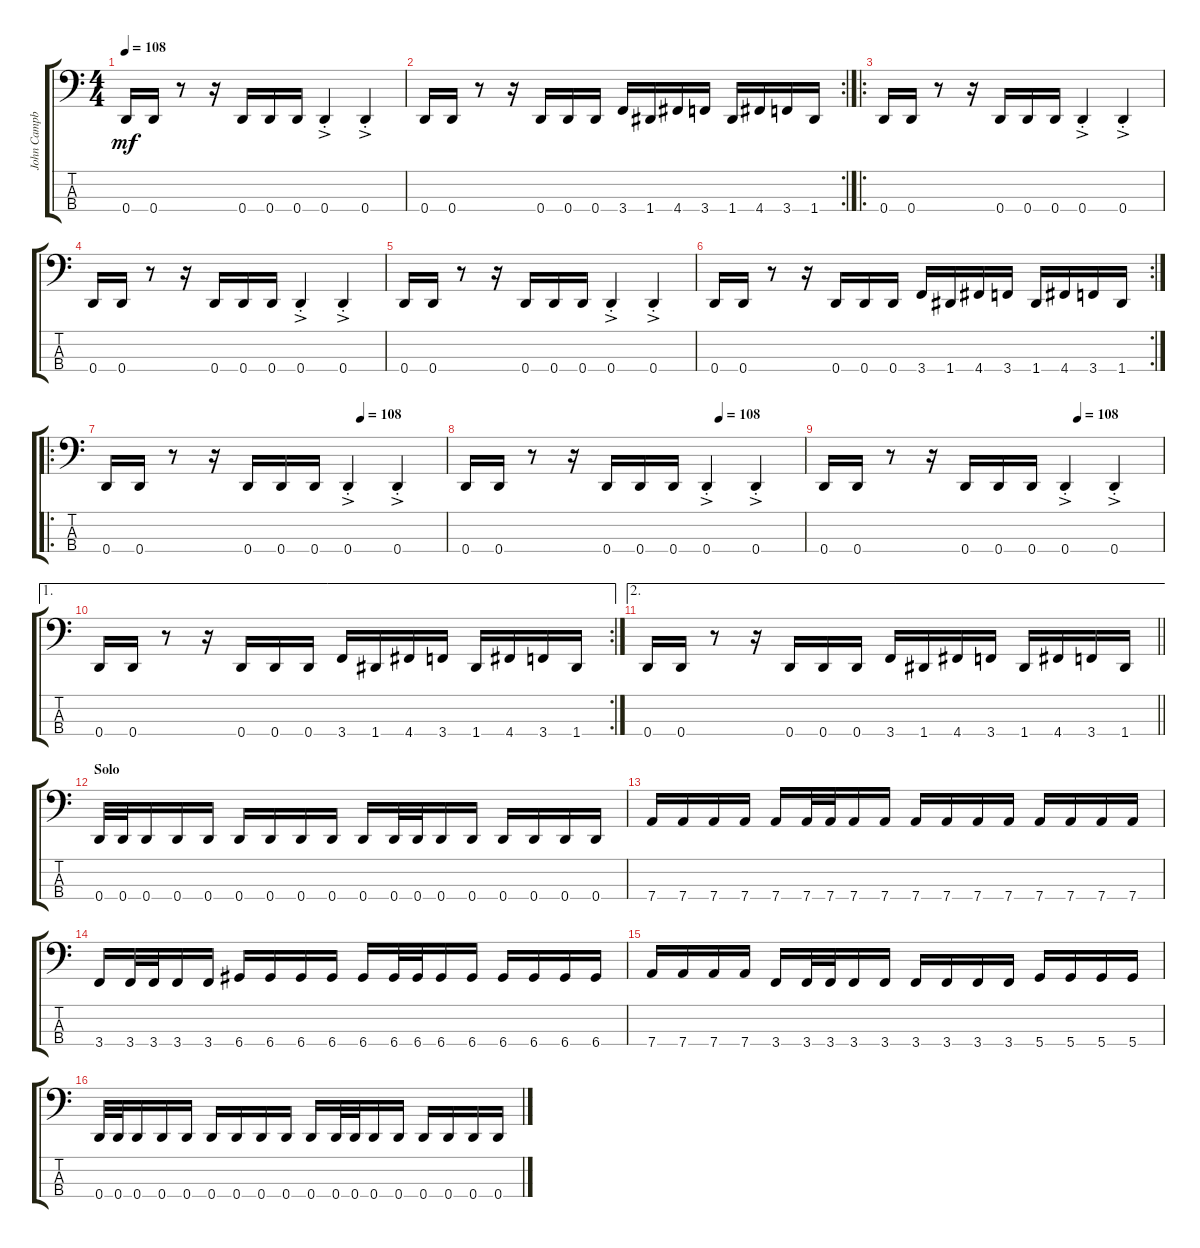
\track ("John Campbell (Bass Guitar)" "John Campb") {instrument electricbassfinger}
\staff {score tabs}
\tuning (G2 D2 A1 D1) {hide}
\ts (4 4)
\tempo 108
\clef f4
\ks c
0.4.16{dy mf} 0.4.16 r.8 r.16 0.4.16 0.4.16 0.4.16 0.4{ac st}.4 0.4{ac st}.4 |
\rc 2
0.4.16 0.4.16 r.8 r.16 0.4.16 0.4.16 0.4.16 3.4.16 1.4.16 4.4.16 3.4.16 1.4.16 4.4.16 3.4.16 1.4.16 |
\ro
0.4.16 0.4.16 r.8 r.16 0.4.16 0.4.16 0.4.16 0.4{ac st}.4 0.4{ac st}.4 |
0.4.16 0.4.16 r.8 r.16 0.4.16 0.4.16 0.4.16 0.4{ac st}.4 0.4{ac st}.4 |
0.4.16 0.4.16 r.8 r.16 0.4.16 0.4.16 0.4.16 0.4{ac st}.4 0.4{ac st}.4 |
\rc 2
0.4.16 0.4.16 r.8 r.16 0.4.16 0.4.16 0.4.16 3.4.16 1.4.16 4.4.16 3.4.16 1.4.16 4.4.16 3.4.16 1.4.16 |
\ro
\tempo (108 0.75)
0.4.16 0.4.16 r.8 r.16 0.4.16 0.4.16 0.4.16 0.4{ac st}.4 0.4{ac st}.4 |
\tempo (108 0.75)
0.4.16 0.4.16 r.8 r.16 0.4.16 0.4.16 0.4.16 0.4{ac st}.4 0.4{ac st}.4 |
\tempo (108 0.75)
0.4.16 0.4.16 r.8 r.16 0.4.16 0.4.16 0.4.16 0.4{ac st}.4 0.4{ac st}.4 |
\ae 1
\rc 2
0.4.16 0.4.16 r.8 r.16 0.4.16 0.4.16 0.4.16 3.4.16 1.4.16 4.4.16 3.4.16 1.4.16 4.4.16 3.4.16 1.4.16 |
\ae 2
\barLineRight lightlight
0.4.16 0.4.16 r.8 r.16 0.4.16 0.4.16 0.4.16 3.4.16 1.4.16 4.4.16 3.4.16 1.4.16 4.4.16 3.4.16 1.4.16 |
\section ("" "Solo")
0.4.32 0.4.32 0.4.16 0.4.16 0.4.16 0.4.16 0.4.16 0.4.16 0.4.16 0.4.16 0.4.32 0.4.32 0.4.16 0.4.16 0.4.16 0.4.16 0.4.16 0.4.16 |
7.4.16 7.4.16 7.4.16 7.4.16 7.4.16 7.4.32 7.4.32 7.4.16 7.4.16 7.4.16 7.4.16 7.4.16 7.4.16 7.4.16 7.4.16 7.4.16 7.4.16 |
3.4.16 3.4.32 3.4.32 3.4.16 3.4.16 6.4.16 6.4.16 6.4.16 6.4.16 6.4.16 6.4.32 6.4.32 6.4.16 6.4.16 6.4.16 6.4.16 6.4.16 6.4.16 |
7.4.16 7.4.16 7.4.16 7.4.16 3.4.16 3.4.32 3.4.32 3.4.16 3.4.16 3.4.16 3.4.16 3.4.16 3.4.16 5.4.16 5.4.16 5.4.16 5.4.16 |
0.4.32 0.4.32 0.4.16 0.4.16 0.4.16 0.4.16 0.4.16 0.4.16 0.4.16 0.4.16 0.4.32 0.4.32 0.4.16 0.4.16 0.4.16 0.4.16 0.4.16 0.4.16
